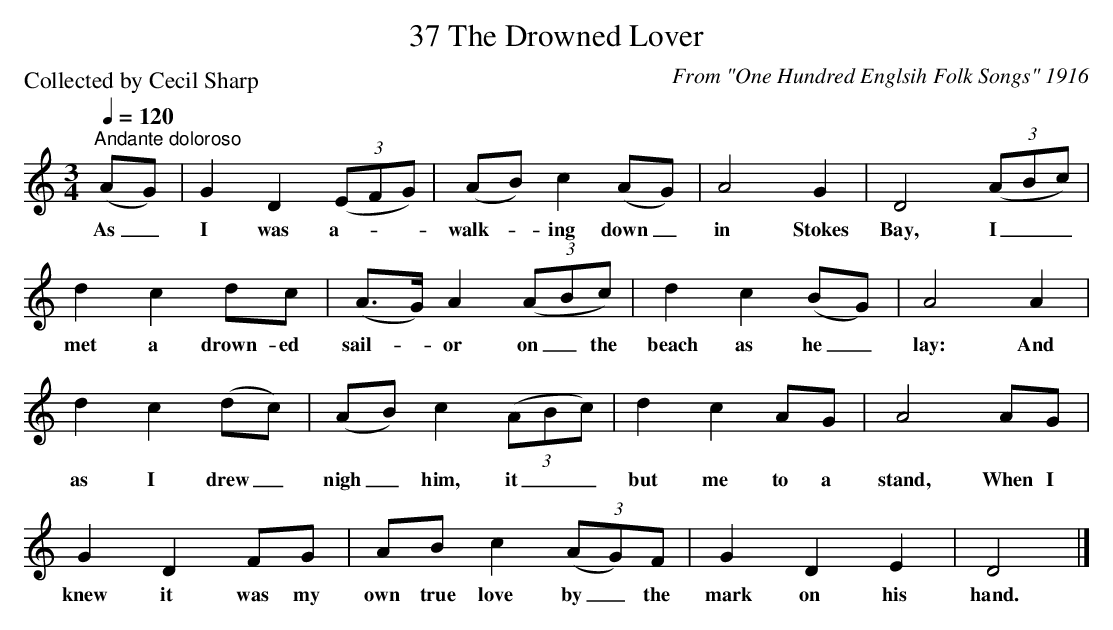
X:1
T:37 The Drowned Lover
C:From "One Hundred Englsih Folk Songs" 1916
P:Collected by Cecil Sharp
Q:1/4=120
L:1/8
M:3/4
K:Ddor
"^Andante doloroso" (AG) | G2 D2 (3(EFG) | (AB) c2 (AG) | A4 G2 | D4 (3(ABc) |$ d2 c2 dc |
w: As _|I was a- * *|walk- * ing down _|in Stokes|Bay, I _ _|met a drown- ed|
(A>G) A2 (3(ABc) | d2 c2 (BG) | A4 A2 |$ d2 c2 (dc) | (AB) c2 (3(ABc) | d2 c2 AG | A4 AG |$
w: sail- * or on _ the|beach as he _|lay: And|as I drew _|nigh _ him, it _ _|but me to a|stand, When I|
G2 D2 FG | AB c2 (3(AG)F | G2 D2 E2 | D4 |]
w: knew it was my|own true love by _ the|mark on his|hand.|
